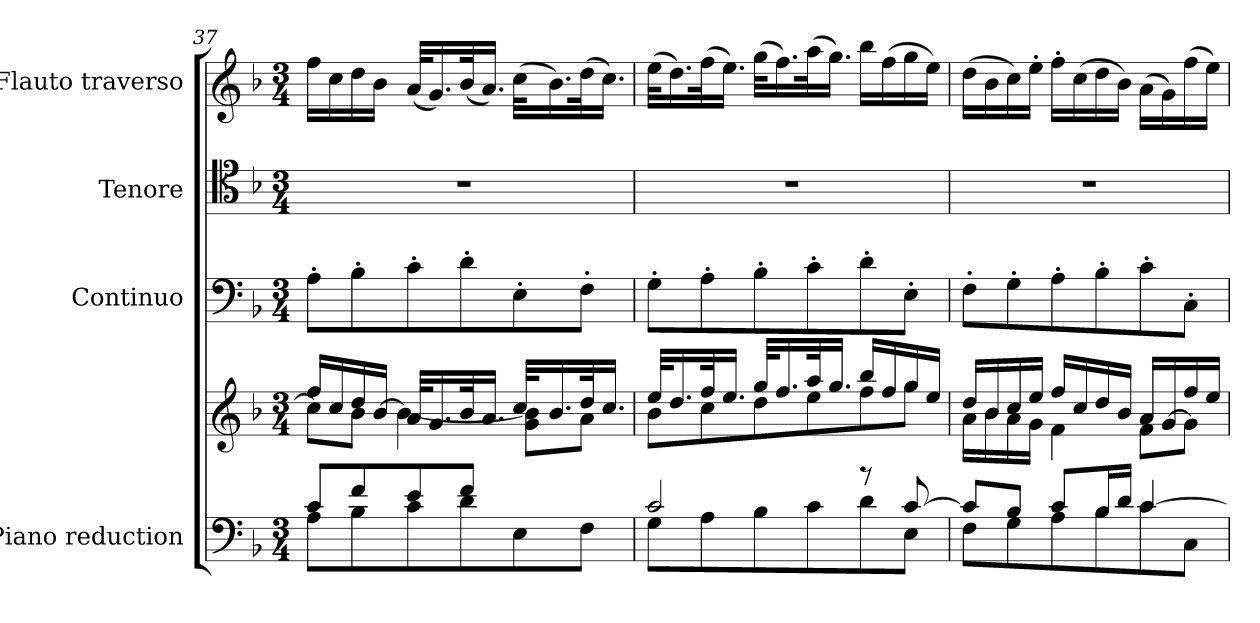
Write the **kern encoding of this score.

**kern	**kern	**kern	**kern	**kern
*part4	*part4	*part3	*part2	*part1
*staff5	*staff4	*staff3	*staff2	*staff1
*I"Piano reduction	*	*I"Continuo	*I"Tenore	*I"Flauto traverso
*I'Pno	*	*	*	*I'Fl
*clefF4	*clefG2	*clefF4	*clefC4	*clefG2
*k[b-]	*k[b-]	*k[b-]	*k[b-]	*k[b-]
*M3/4	*M3/4	*M3/4	*M3/4	*M3/4
=37	=37	=37	=37	=37
*^	*^	*	*	*
8c/L	8A\L	16ff/LL	8cc\L]	8A'\L	2.r	16ff\LL
.	.	16cc/	.	.	.	16cc\
8f/	8B-\	16dd/	8b-\J	8B-'\	.	16dd\
.	.	[<16b-/JJ	.	.	.	16b-\JJ
8e/	8c\	32a/KLL	4b-\_	8c'\	.	(32a/KLL
.	.	16.g/	.	.	.	16.g/)
8f/J	8d\	32b-/K	.	8d'\	.	(32b-/K
.	.	16.a/JJ	.	.	.	16.a/JJ)
4ryy	8E\	32cc/KLL	8g\ 8b-\]L	8E'\	.	(32cc\KLL
.	.	16.b-/	.	.	.	16.b-\)
.	8F\J	32dd/K	8a\J	8F'\J	.	(32dd\K
.	.	16.cc/JJ	.	.	.	16.cc\JJ)
=38	=38	=38	=38	=38	=38	=38
2c/	8G\L	32ee/KLL	8b-\L	8G'\L	2.r	(32ee\KLL
.	.	16.dd/	.	.	.	16.dd\)
.	8A\	32ff/K	8cc\	8A'\	.	(32ff\K
.	.	16.ee/JJ	.	.	.	16.ee\JJ)
.	8B-\	32gg/KLL	8dd\	8B-'\	.	(32gg\KLL
.	.	16.ff/	.	.	.	16.ff\)
.	8c\	32aa/K	8ee\	8c'\	.	(32aa\K
.	.	16.gg/JJ	.	.	.	16.gg\JJ)
8r	8d\	16bb-/LL	8ff\	8d'\	.	16bb-\LL
.	.	16ff/	.	.	.	(16ff\
[8c/	8E\J	16gg/	8gg\J	8E'\J	.	16gg\
.	.	16ee/JJ	.	.	.	16ee\JJ)
!!LO:LB:g=z
=39	=39	=39	=39	=39	=39	=39
8c/L]	8F\L	16dd/LL	16a\LL	8F'\L	2.r	(16dd\LL
.	.	16b-/	16b-\	.	.	16b-\
8B-/J	8G\	16cc/	16a\	8G'\	.	16cc\)
.	.	16ee/JJ	16g\JJ	.	.	16ee'\JJ
8c/L	8A\	16ff/LL	4f\	8A'\	.	16ff'\LL
.	.	16cc/	.	.	.	(16cc\
16B-/L	8B-\	16dd/	.	8B-'\	.	16dd\
16d/JJ	.	16b-/JJ	.	.	.	16b-\JJ)
[4c/	8c\	16a/LL	8f\L	8c'\	.	(16a\LL
.	.	[<16g/	.	.	.	16g\)
.	8C\J	16ff/	8g\J]	8C'\J	.	(16ff\
.	.	16ee/JJ	.	.	.	16ee\JJ)
*v	*v	*	*	*	*	*
*	*v	*v	*	*	*
=	=	=	=	=
*-	*-	*-	*-	*-
